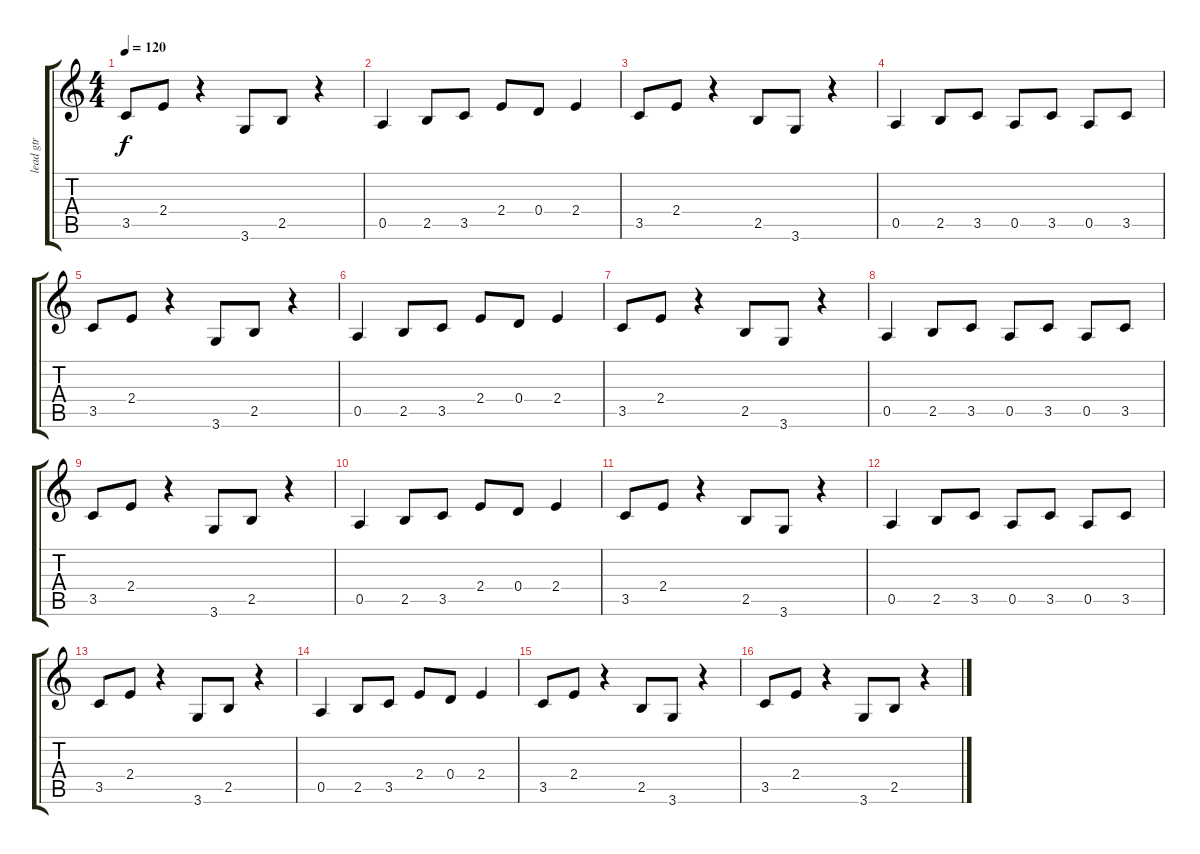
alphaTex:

\track ("lead gtr" "lead gtr") {instrument electricguitarclean}
\staff {score tabs}
\tuning (E4 B3 G3 D3 A2 E2) {hide}
\ts (4 4)
\tempo 120
\clef g2
\ks c
3.5.8{dy f} 2.4.8 r.4 3.6.8 2.5.8 r.4 |
0.5.4 2.5.8 3.5.8 2.4.8 0.4.8 2.4.4 |
3.5.8 2.4.8 r.4 2.5.8 3.6.8 r.4 |
0.5.4 2.5.8 3.5.8 0.5.8 3.5.8 0.5.8 3.5.8 |
3.5.8 2.4.8 r.4 3.6.8 2.5.8 r.4 |
0.5.4 2.5.8 3.5.8 2.4.8 0.4.8 2.4.4 |
3.5.8 2.4.8 r.4 2.5.8 3.6.8 r.4 |
0.5.4 2.5.8 3.5.8 0.5.8 3.5.8 0.5.8 3.5.8 |
3.5.8 2.4.8 r.4 3.6.8 2.5.8 r.4 |
0.5.4 2.5.8 3.5.8 2.4.8 0.4.8 2.4.4 |
3.5.8 2.4.8 r.4 2.5.8 3.6.8 r.4 |
0.5.4 2.5.8 3.5.8 0.5.8 3.5.8 0.5.8 3.5.8 |
3.5.8 2.4.8 r.4 3.6.8 2.5.8 r.4 |
0.5.4 2.5.8 3.5.8 2.4.8 0.4.8 2.4.4 |
3.5.8 2.4.8 r.4 2.5.8 3.6.8 r.4 |
3.5.8 2.4.8 r.4 3.6.8 2.5.8 r.4
